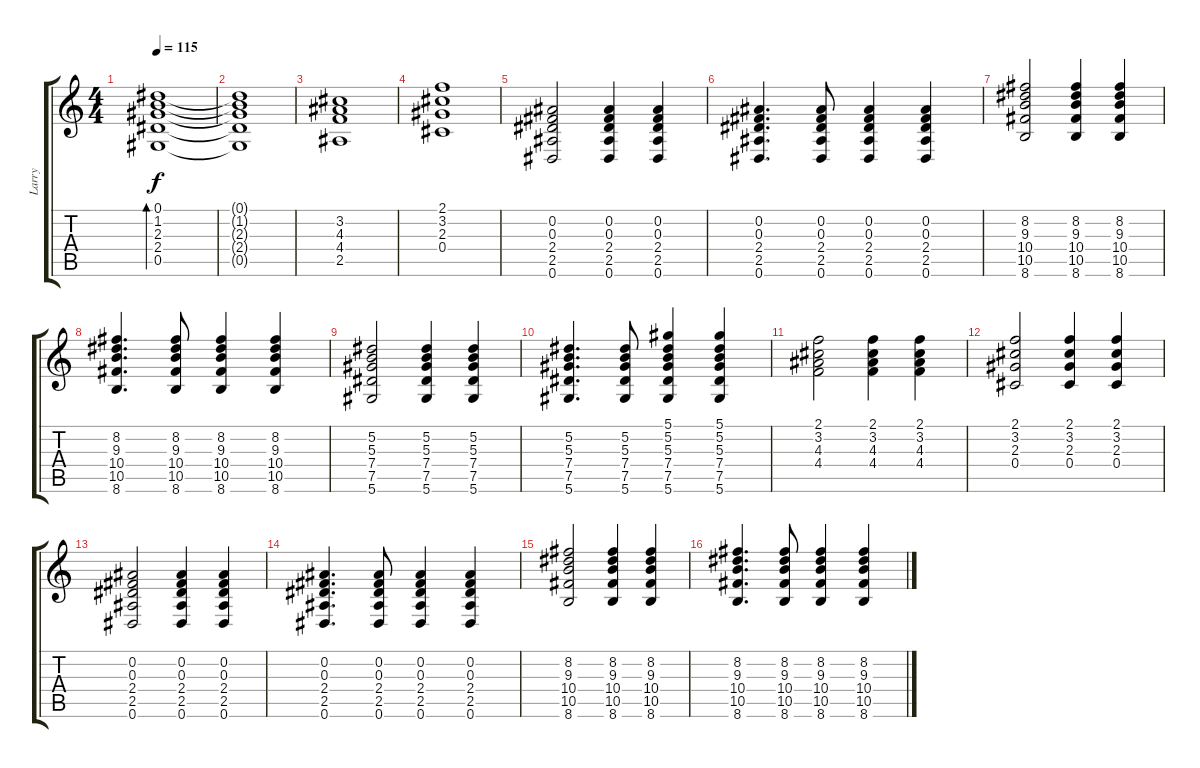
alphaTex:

\track ("Larry" "Larry") {instrument electricguitarclean}
\staff {score tabs}
\tuning (Eb4 Bb3 Gb3 Db3 Ab2 Eb2) {hide}
\ts (4 4)
\tempo 115
\clef g2
\ks c
(0.1 1.2 2.3 2.4 0.5).1{bd 240 dy f} |
(0.1{t} 1.2{t} 2.3{t} 2.4{t} 0.5{t}).1 |
(3.2 4.3 4.4 2.5).1 |
(2.1 3.2 2.3 0.4).1 |
(0.2 0.3 2.4 2.5 0.6).2 (0.2 0.3 2.4 2.5 0.6).4 (0.2 0.3 2.4 2.5 0.6).4 |
(0.2 0.3 2.4 2.5 0.6).4{d} (0.2 0.3 2.4 2.5 0.6).8 (0.2 0.3 2.4 2.5 0.6).4 (0.2 0.3 2.4 2.5 0.6).4 |
(8.2 9.3 10.4 10.5 8.6).2 (8.2 9.3 10.4 10.5 8.6).4 (8.2 9.3 10.4 10.5 8.6).4 |
(8.2 9.3 10.4 10.5 8.6).4{d} (8.2 9.3 10.4 10.5 8.6).8 (8.2 9.3 10.4 10.5 8.6).4 (8.2 9.3 10.4 10.5 8.6).4 |
(5.2 5.3 7.4 7.5 5.6).2 (5.2 5.3 7.4 7.5 5.6).4 (5.2 5.3 7.4 7.5 5.6).4 |
(5.2 5.3 7.4 7.5 5.6).4{d} (5.2 5.3 7.4 7.5 5.6).8 (5.1 5.2 5.3 7.4 7.5 5.6).4 (5.1 5.2 5.3 7.4 7.5 5.6).4 |
(2.1 3.2 4.3 4.4).2 (2.1 3.2 4.3 4.4).4 (2.1 3.2 4.3 4.4).4 |
(2.1 3.2 2.3 0.4).2 (2.1 3.2 2.3 0.4).4 (2.1 3.2 2.3 0.4).4 |
(0.2 0.3 2.4 2.5 0.6).2 (0.2 0.3 2.4 2.5 0.6).4 (0.2 0.3 2.4 2.5 0.6).4 |
(0.2 0.3 2.4 2.5 0.6).4{d} (0.2 0.3 2.4 2.5 0.6).8 (0.2 0.3 2.4 2.5 0.6).4 (0.2 0.3 2.4 2.5 0.6).4 |
(8.2 9.3 10.4 10.5 8.6).2 (8.2 9.3 10.4 10.5 8.6).4 (8.2 9.3 10.4 10.5 8.6).4 |
(8.2 9.3 10.4 10.5 8.6).4{d} (8.2 9.3 10.4 10.5 8.6).8 (8.2 9.3 10.4 10.5 8.6).4 (8.2 9.3 10.4 10.5 8.6).4
